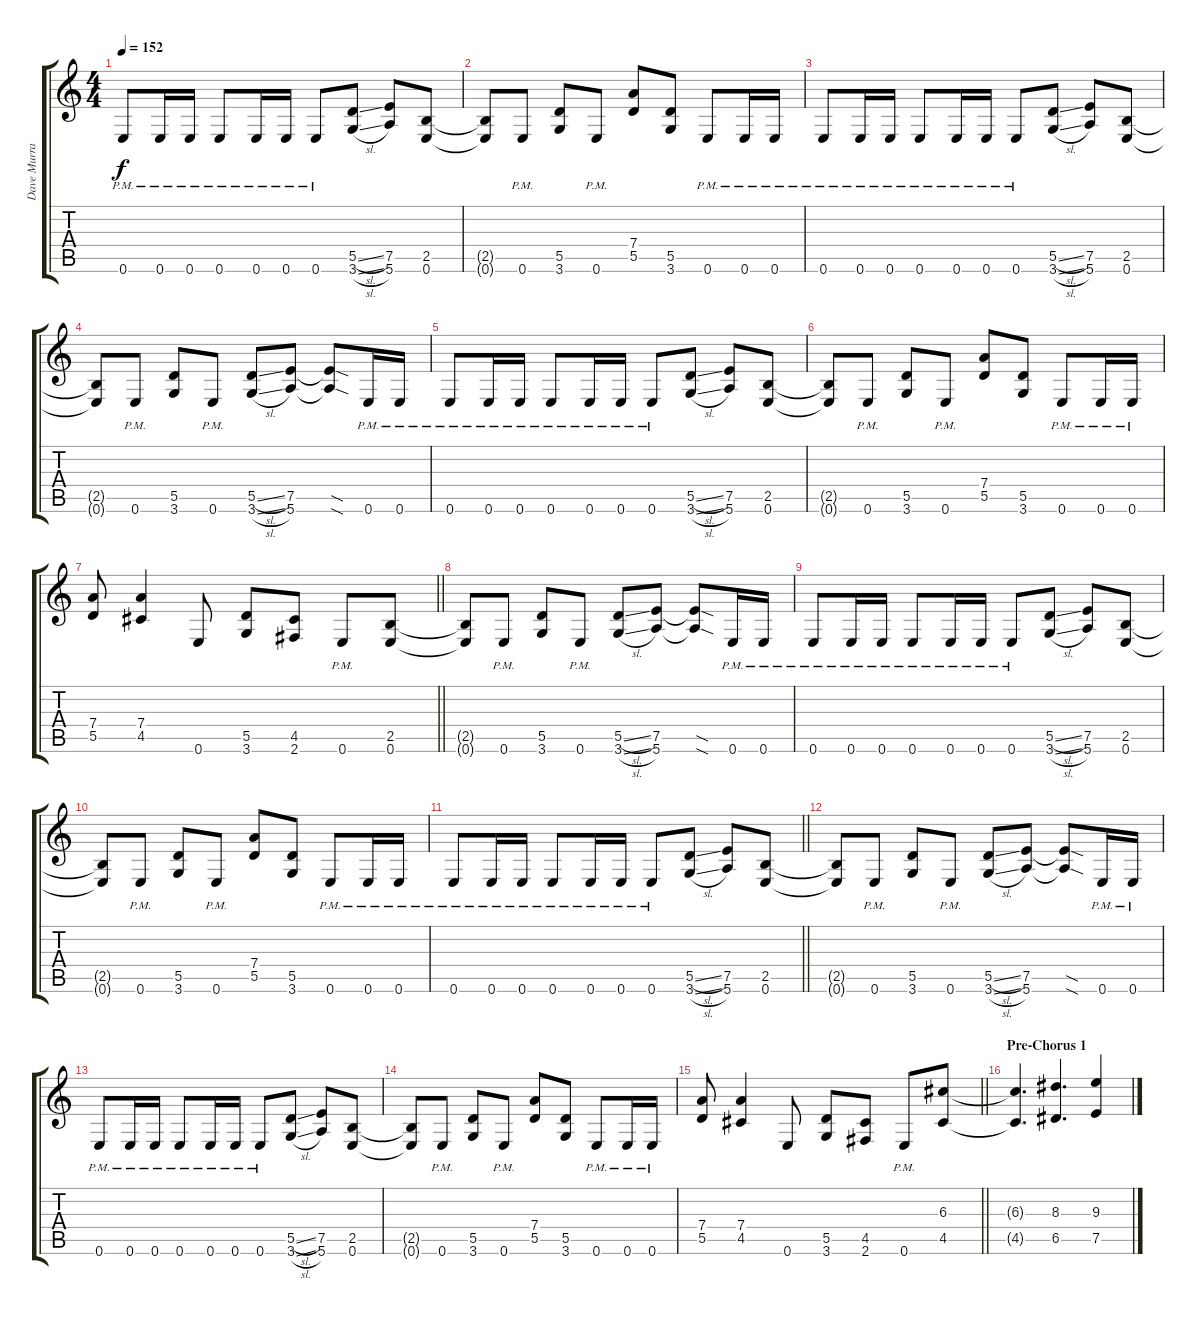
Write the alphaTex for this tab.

\track ("Dave Murray" "Dave Murra") {instrument overdrivenguitar}
\staff {score tabs}
\tuning (E4 B3 G3 D3 A2 E2) {hide}
\ts (4 4)
\tempo 152
\clef g2
\ks c
0.6{pm}.8{dy f} 0.6{pm}.16 0.6{pm}.16 0.6{pm}.8 0.6{pm}.16 0.6{pm}.16 0.6{pm}.8 (5.5{sl} 3.6{sl}).8 (7.5 5.6).8 (2.5 0.6).8 |
(2.5{t} 0.6{t}).8 0.6{pm}.8 (5.5 3.6).8 0.6{pm}.8 (7.4 5.5).8 (5.5 3.6).8 0.6{pm}.8 0.6{pm}.16 0.6{pm}.16 |
0.6{pm}.8 0.6{pm}.16 0.6{pm}.16 0.6{pm}.8 0.6{pm}.16 0.6{pm}.16 0.6{pm}.8 (5.5{sl} 3.6{sl}).8 (7.5 5.6).8 (2.5 0.6).8 |
(2.5{t} 0.6{t}).8 0.6{pm}.8 (5.5 3.6).8 0.6{pm}.8 (5.5{sl} 3.6{sl}).8 (7.5 5.6).8 (7.5{sod t} 5.6{sod t}).8 0.6{pm}.16 0.6{pm}.16 |
0.6{pm}.8 0.6{pm}.16 0.6{pm}.16 0.6{pm}.8 0.6{pm}.16 0.6{pm}.16 0.6{pm}.8 (5.5{sl} 3.6{sl}).8 (7.5 5.6).8 (2.5 0.6).8 |
(2.5{t} 0.6{t}).8 0.6{pm}.8 (5.5 3.6).8 0.6{pm}.8 (7.4 5.5).8 (5.5 3.6).8 0.6{pm}.8 0.6{pm}.16 0.6{pm}.16 |
\barLineRight lightlight
(7.4 5.5).8 (7.4 4.5).4 0.6.8 (5.5 3.6).8 (4.5 2.6).8 0.6{pm}.8 (2.5 0.6).8 |
(2.5{t} 0.6{t}).8 0.6{pm}.8 (5.5 3.6).8 0.6{pm}.8 (5.5{sl} 3.6{sl}).8 (7.5 5.6).8 (7.5{sod t} 5.6{sod t}).8 0.6{pm}.16 0.6{pm}.16 |
0.6{pm}.8 0.6{pm}.16 0.6{pm}.16 0.6{pm}.8 0.6{pm}.16 0.6{pm}.16 0.6{pm}.8 (5.5{sl} 3.6{sl}).8 (7.5 5.6).8 (2.5 0.6).8 |
(2.5{t} 0.6{t}).8 0.6{pm}.8 (5.5 3.6).8 0.6{pm}.8 (7.4 5.5).8 (5.5 3.6).8 0.6{pm}.8 0.6{pm}.16 0.6{pm}.16 |
\barLineRight lightlight
0.6{pm}.8 0.6{pm}.16 0.6{pm}.16 0.6{pm}.8 0.6{pm}.16 0.6{pm}.16 0.6{pm}.8 (5.5{sl} 3.6{sl}).8 (7.5 5.6).8 (2.5 0.6).8 |
(2.5{t} 0.6{t}).8 0.6{pm}.8 (5.5 3.6).8 0.6{pm}.8 (5.5{sl} 3.6{sl}).8 (7.5 5.6).8 (7.5{sod t} 5.6{sod t}).8 0.6{pm}.16 0.6{pm}.16 |
0.6{pm}.8 0.6{pm}.16 0.6{pm}.16 0.6{pm}.8 0.6{pm}.16 0.6{pm}.16 0.6{pm}.8 (5.5{sl} 3.6{sl}).8 (7.5 5.6).8 (2.5 0.6).8 |
(2.5{t} 0.6{t}).8 0.6{pm}.8 (5.5 3.6).8 0.6{pm}.8 (7.4 5.5).8 (5.5 3.6).8 0.6{pm}.8 0.6{pm}.16 0.6{pm}.16 |
\barLineRight lightlight
(7.4 5.5).8 (7.4 4.5).4 0.6.8 (5.5 3.6).8 (4.5 2.6).8 0.6{pm}.8 (6.3 4.5).8 |
\section ("" "Pre-Chorus 1")
(6.3{t} 4.5{t}).4{d} (8.3 6.5).4{d} (9.3 7.5).4
